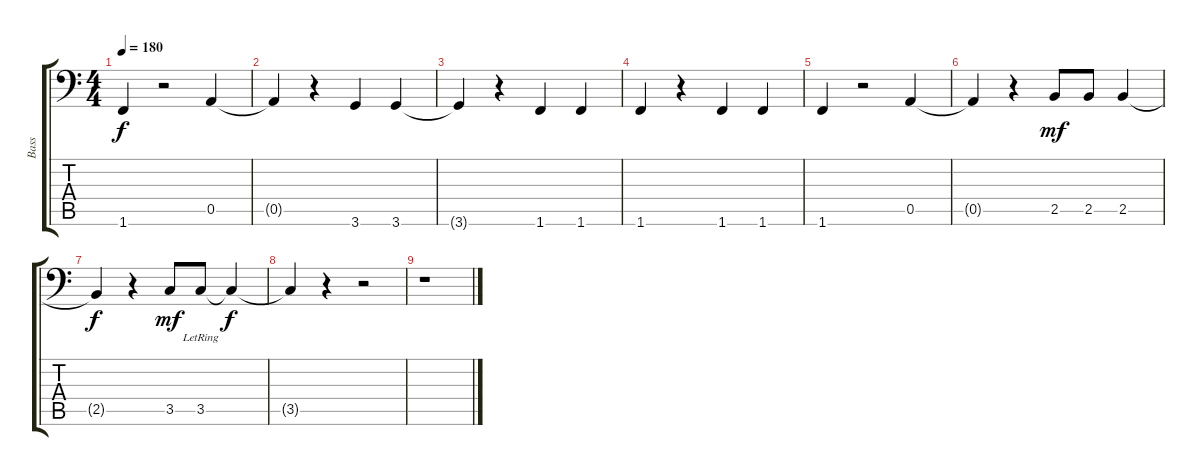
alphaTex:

\track ("Bass" "Bass") {instrument electricbassfinger}
\staff {score tabs}
\tuning (E3 B2 G2 D2 A1 E1) {hide}
\ts (4 4)
\tempo 180
\clef f4
\ks c
1.6.4{dy f} r.2 0.5.4 |
0.5{t}.4 r.4 3.6.4 3.6.4 |
3.6{t}.4 r.4 1.6.4 1.6.4 |
1.6.4 r.4 1.6.4 1.6.4 |
1.6.4 r.2 0.5.4 |
0.5{t}.4 r.4 2.5.8{dy mf} 2.5.8 2.5.4 |
2.5{t}.4{dy f} r.4 3.5.8{dy mf} 3.5{lr}.8 3.5{t}.4{dy f} |
3.5{t}.4 r.4 r.2 |
r.1
